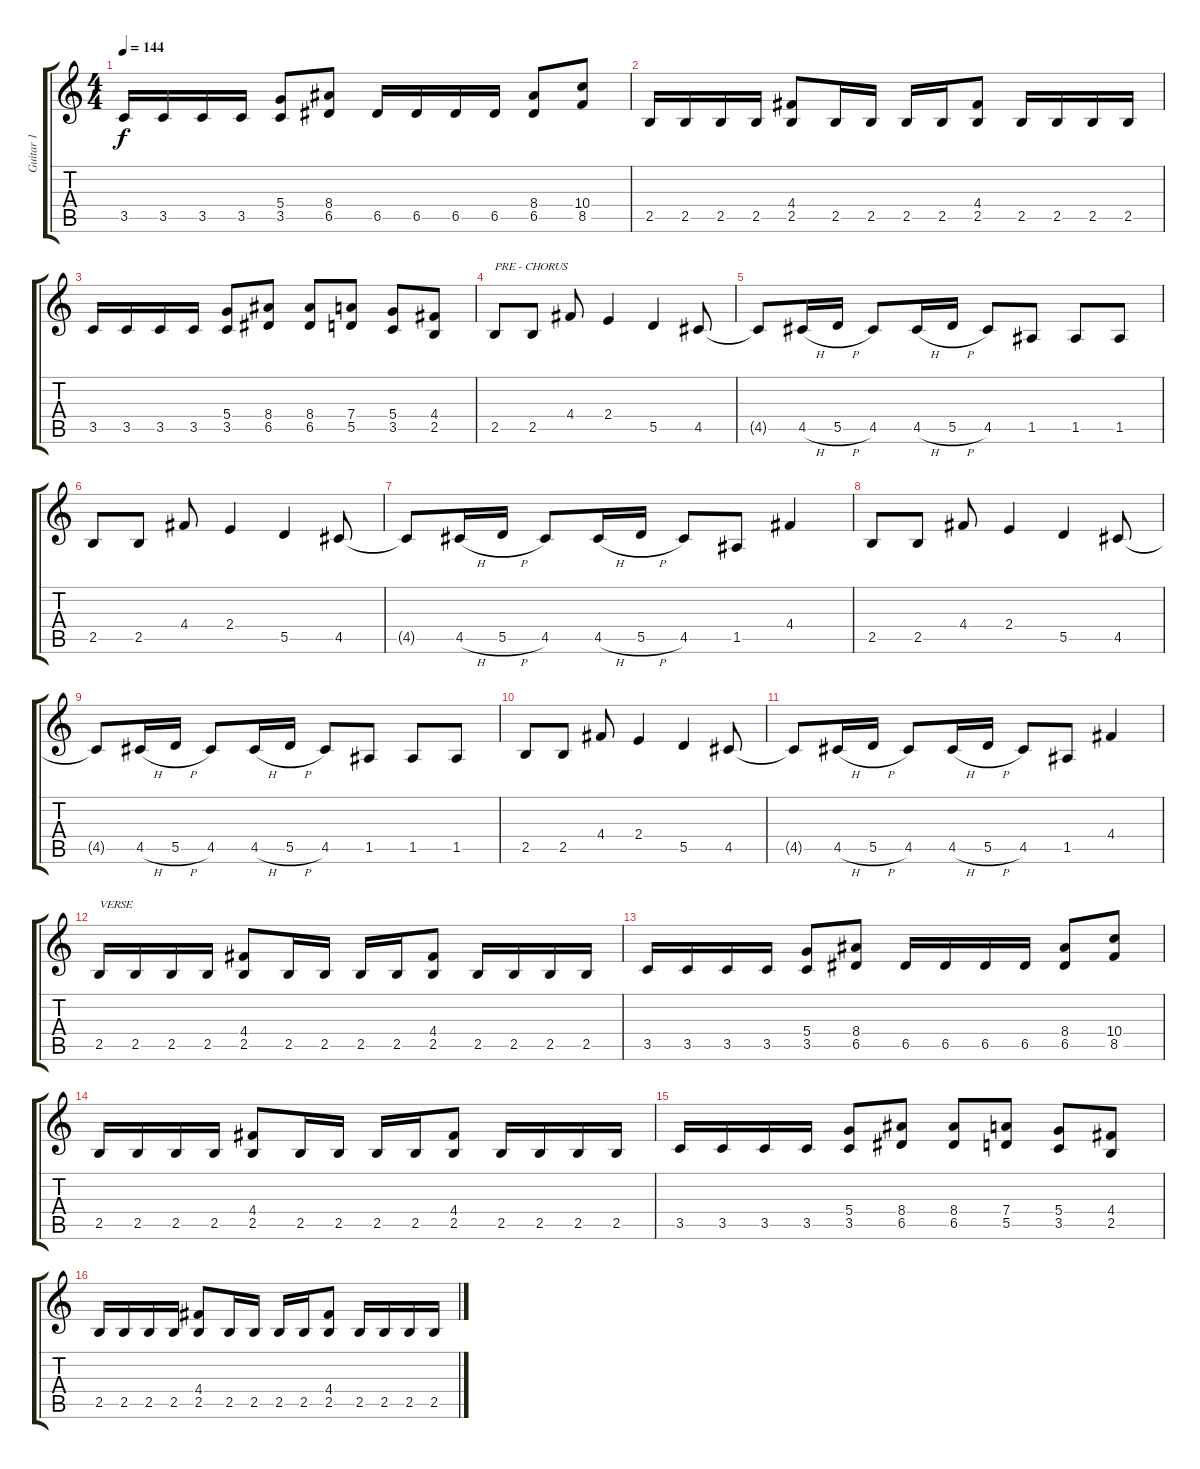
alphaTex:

\track ("Guitar 1" "Guitar 1") {instrument distortionguitar}
\staff {score tabs}
\tuning (E4 B3 G3 D3 A2 E2) {hide}
\ts (4 4)
\tempo 144
\clef g2
\ks c
3.5.16{dy f} 3.5.16 3.5.16 3.5.16 (5.4 3.5).8 (8.4 6.5).8 6.5.16 6.5.16 6.5.16 6.5.16 (8.4 6.5).8 (10.4 8.5).8 |
2.5.16 2.5.16 2.5.16 2.5.16 (4.4 2.5).8 2.5.16 2.5.16 2.5.16 2.5.16 (4.4 2.5).8 2.5.16 2.5.16 2.5.16 2.5.16 |
3.5.16 3.5.16 3.5.16 3.5.16 (5.4 3.5).8 (8.4 6.5).8 (8.4 6.5).8 (7.4 5.5).8 (5.4 3.5).8 (4.4 2.5).8 |
2.5.8{txt "PRE - CHORUS"} 2.5.8 4.4.8 2.4.4 5.5.4 4.5.8 |
4.5{t}.8 4.5{h}.16 5.5{h}.16 4.5.8 4.5{h}.16 5.5{h}.16 4.5.8 1.5.8 1.5.8 1.5.8 |
2.5.8 2.5.8 4.4.8 2.4.4 5.5.4 4.5.8 |
4.5{t}.8 4.5{h}.16 5.5{h}.16 4.5.8 4.5{h}.16 5.5{h}.16 4.5.8 1.5.8 4.4.4 |
2.5.8 2.5.8 4.4.8 2.4.4 5.5.4 4.5.8 |
4.5{t}.8 4.5{h}.16 5.5{h}.16 4.5.8 4.5{h}.16 5.5{h}.16 4.5.8 1.5.8 1.5.8 1.5.8 |
2.5.8 2.5.8 4.4.8 2.4.4 5.5.4 4.5.8 |
4.5{t}.8 4.5{h}.16 5.5{h}.16 4.5.8 4.5{h}.16 5.5{h}.16 4.5.8 1.5.8 4.4.4 |
2.5.16{txt "VERSE"} 2.5.16 2.5.16 2.5.16 (4.4 2.5).8 2.5.16 2.5.16 2.5.16 2.5.16 (4.4 2.5).8 2.5.16 2.5.16 2.5.16 2.5.16 |
3.5.16 3.5.16 3.5.16 3.5.16 (5.4 3.5).8 (8.4 6.5).8 6.5.16 6.5.16 6.5.16 6.5.16 (8.4 6.5).8 (10.4 8.5).8 |
2.5.16 2.5.16 2.5.16 2.5.16 (4.4 2.5).8 2.5.16 2.5.16 2.5.16 2.5.16 (4.4 2.5).8 2.5.16 2.5.16 2.5.16 2.5.16 |
3.5.16 3.5.16 3.5.16 3.5.16 (5.4 3.5).8 (8.4 6.5).8 (8.4 6.5).8 (7.4 5.5).8 (5.4 3.5).8 (4.4 2.5).8 |
2.5.16 2.5.16 2.5.16 2.5.16 (4.4 2.5).8 2.5.16 2.5.16 2.5.16 2.5.16 (4.4 2.5).8 2.5.16 2.5.16 2.5.16 2.5.16
